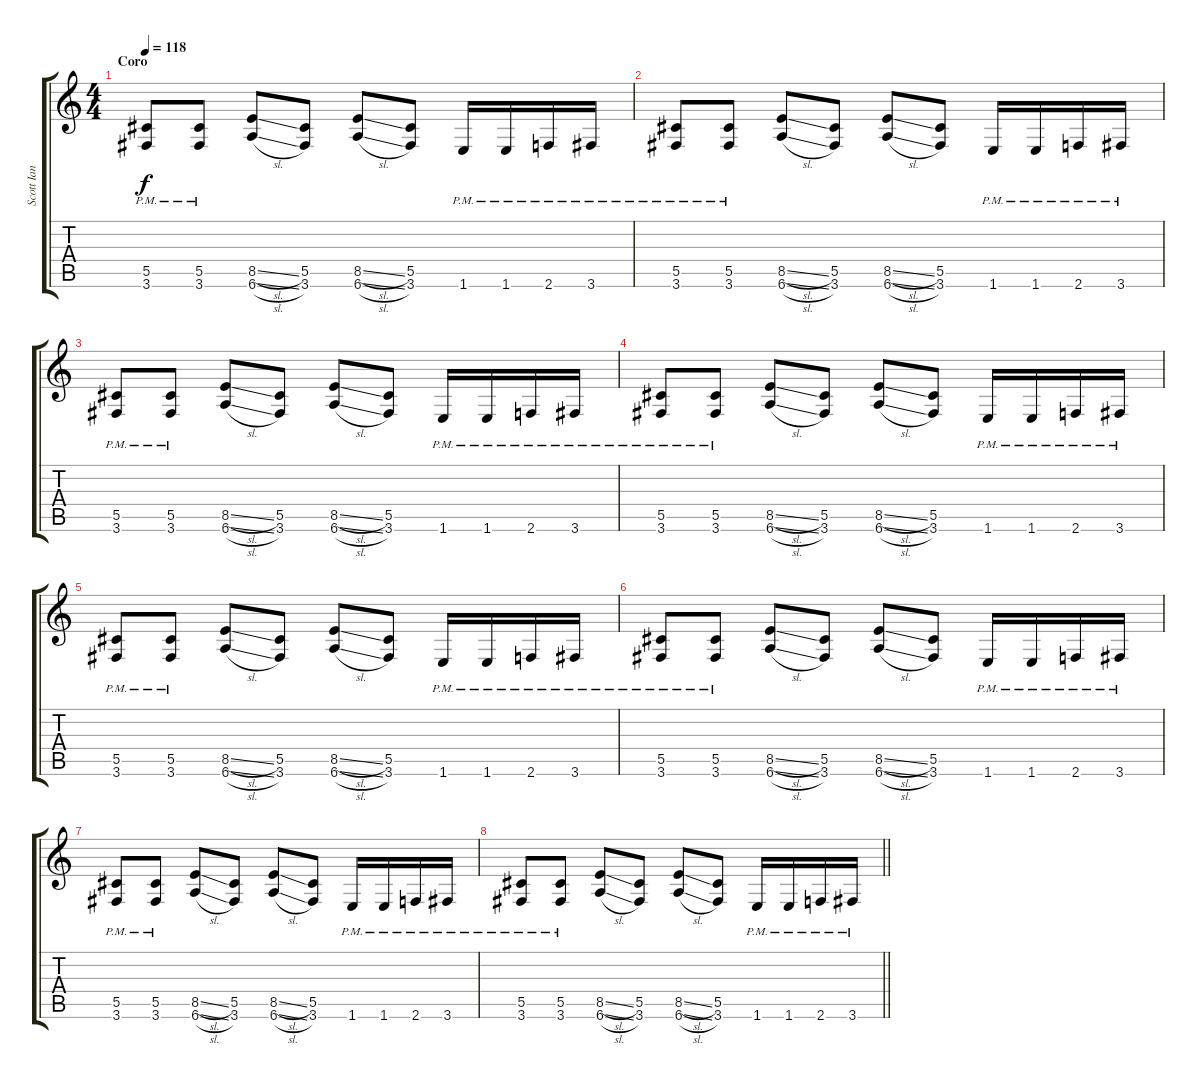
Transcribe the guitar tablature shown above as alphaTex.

\track ("Scott Ian" "Scott Ian") {instrument distortionguitar}
\staff {score tabs}
\tuning (Eb4 Bb3 Gb3 Db3 Ab2 Eb2) {hide}
\ts (4 4)
\section ("" "Coro")
\tempo 118
\clef g2
\ks c
(5.5{pm} 3.6{pm}).8{dy f} (5.5{pm} 3.6{pm}).8 (8.5{sl} 6.6{sl}).8 (5.5 3.6).8 (8.5{sl} 6.6{sl}).8 (5.5 3.6).8 1.6{pm}.16 1.6{pm}.16 2.6{pm}.16 3.6{pm}.16 |
(5.5{pm} 3.6{pm}).8 (5.5{pm} 3.6{pm}).8 (8.5{sl} 6.6{sl}).8 (5.5 3.6).8 (8.5{sl} 6.6{sl}).8 (5.5 3.6).8 1.6{pm}.16 1.6{pm}.16 2.6{pm}.16 3.6{pm}.16 |
(5.5{pm} 3.6{pm}).8 (5.5{pm} 3.6{pm}).8 (8.5{sl} 6.6{sl}).8 (5.5 3.6).8 (8.5{sl} 6.6{sl}).8 (5.5 3.6).8 1.6{pm}.16 1.6{pm}.16 2.6{pm}.16 3.6{pm}.16 |
(5.5{pm} 3.6{pm}).8 (5.5{pm} 3.6{pm}).8 (8.5{sl} 6.6{sl}).8 (5.5 3.6).8 (8.5{sl} 6.6{sl}).8 (5.5 3.6).8 1.6{pm}.16 1.6{pm}.16 2.6{pm}.16 3.6{pm}.16 |
(5.5{pm} 3.6{pm}).8 (5.5{pm} 3.6{pm}).8 (8.5{sl} 6.6{sl}).8 (5.5 3.6).8 (8.5{sl} 6.6{sl}).8 (5.5 3.6).8 1.6{pm}.16 1.6{pm}.16 2.6{pm}.16 3.6{pm}.16 |
(5.5{pm} 3.6{pm}).8 (5.5{pm} 3.6{pm}).8 (8.5{sl} 6.6{sl}).8 (5.5 3.6).8 (8.5{sl} 6.6{sl}).8 (5.5 3.6).8 1.6{pm}.16 1.6{pm}.16 2.6{pm}.16 3.6{pm}.16 |
(5.5{pm} 3.6{pm}).8 (5.5{pm} 3.6{pm}).8 (8.5{sl} 6.6{sl}).8 (5.5 3.6).8 (8.5{sl} 6.6{sl}).8 (5.5 3.6).8 1.6{pm}.16 1.6{pm}.16 2.6{pm}.16 3.6{pm}.16 |
\barLineRight lightlight
(5.5{pm} 3.6{pm}).8 (5.5{pm} 3.6{pm}).8 (8.5{sl} 6.6{sl}).8 (5.5 3.6).8 (8.5{sl} 6.6{sl}).8 (5.5 3.6).8 1.6{pm}.16 1.6{pm}.16 2.6{pm}.16 3.6{pm}.16
